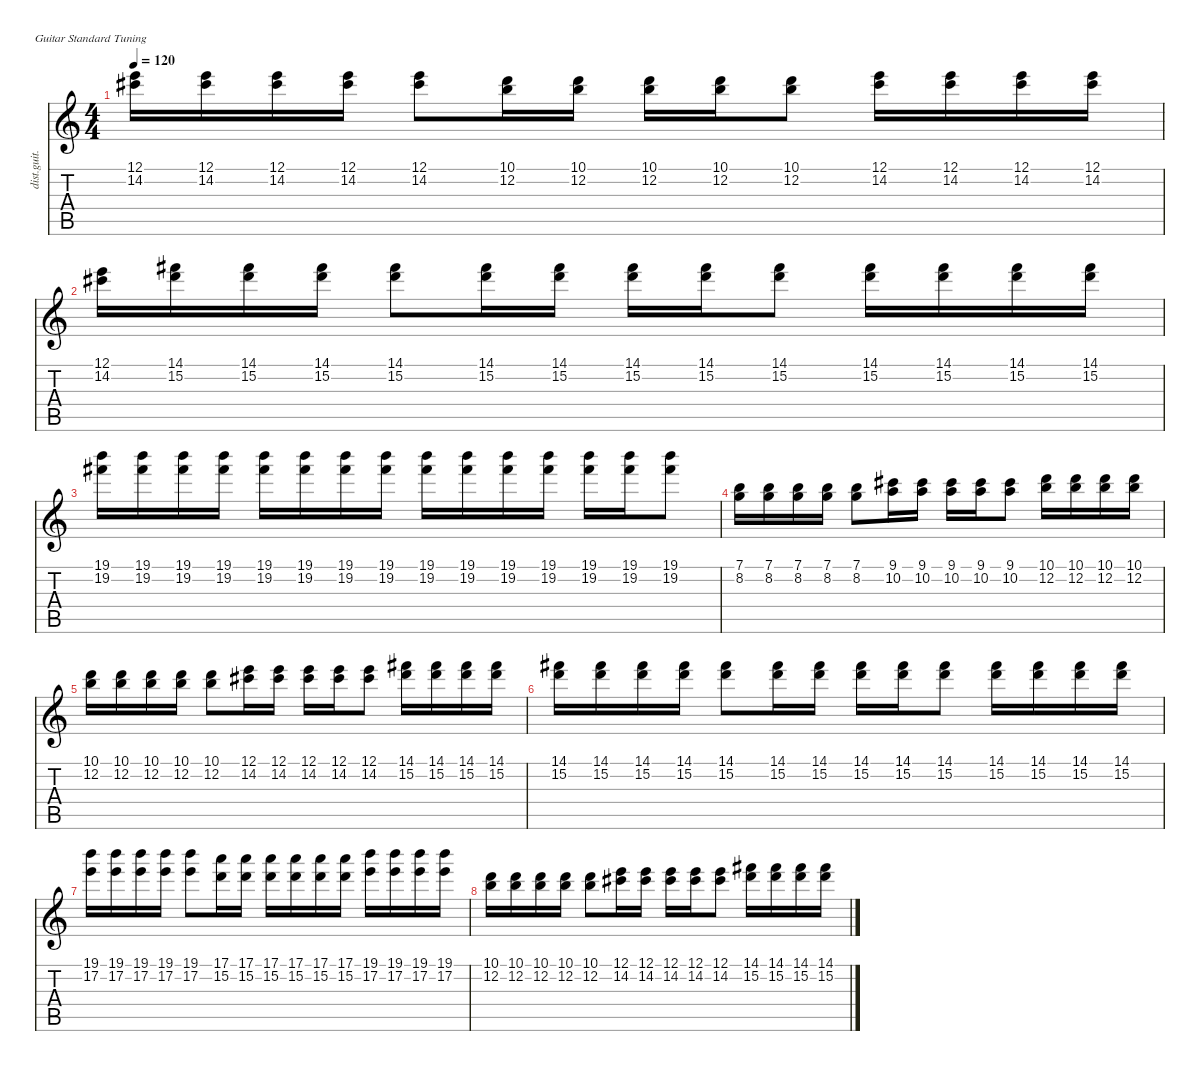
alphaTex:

\defaultSystemsLayout 4
\hideDynamics
\bracketExtendMode nobrackets
\otherSystemsTrackNameOrientation horizontal
\track ("(octave effect)" "dist.guit.") {instrument distortionguitar}
\staff {score tabs}
\tuning (E4 B3 G3 D3 A2 E2)
\ts (4 4)
\tempo 120
\clef g2
\ks c
(12.1 14.2{acc #}).16{dy f} (12.1 14.2{acc #}).16 (12.1 14.2{acc #}).16 (12.1 14.2{acc #}).16 (12.1 14.2{acc #}).8 (10.1 12.2).16 (10.1 12.2).16 (10.1 12.2).16 (10.1 12.2).16 (10.1 12.2).8 (12.1 14.2{acc #}).16 (12.1 14.2{acc #}).16 (12.1 14.2{acc #}).16 (12.1 14.2{acc #}).16 |
(12.1 14.2{acc #}).16 (14.1{acc #} 15.2).16 (14.1{acc #} 15.2).16 (14.1{acc #} 15.2).16 (14.1{acc #} 15.2).8 (14.1{acc #} 15.2).16 (14.1{acc #} 15.2).16 (14.1{acc #} 15.2).16 (14.1{acc #} 15.2).16 (14.1{acc #} 15.2).8 (14.1{acc #} 15.2).16 (14.1{acc #} 15.2).16 (14.1{acc #} 15.2).16 (14.1{acc #} 15.2).16 |
(19.1 19.2{acc #}).16 (19.1 19.2{acc #}).16 (19.1 19.2{acc #}).16 (19.1 19.2{acc #}).16 (19.1 19.2{acc #}).16 (19.1 19.2{acc #}).16 (19.1 19.2{acc #}).16 (19.1 19.2{acc #}).16 (19.1 19.2{acc #}).16 (19.1 19.2{acc #}).16 (19.1 19.2{acc #}).16 (19.1 19.2{acc #}).16 (19.1 19.2{acc #}).16 (19.1 19.2{acc #}).16 (19.1 19.2{acc #}).8 |
(7.1 8.2).16 (7.1 8.2).16 (7.1 8.2).16 (7.1 8.2).16 (7.1 8.2).8 (9.1{acc #} 10.2).16 (9.1{acc #} 10.2).16 (9.1{acc #} 10.2).16 (9.1{acc #} 10.2).16 (9.1{acc #} 10.2).8 (10.1 12.2).16 (10.1 12.2).16 (10.1 12.2).16 (10.1 12.2).16 |
(10.1 12.2).16 (10.1 12.2).16 (10.1 12.2).16 (10.1 12.2).16 (10.1 12.2).8 (12.1 14.2{acc #}).16 (12.1 14.2{acc #}).16 (12.1 14.2{acc #}).16 (12.1 14.2{acc #}).16 (12.1 14.2{acc #}).8 (14.1{acc #} 15.2).16 (14.1{acc #} 15.2).16 (14.1{acc #} 15.2).16 (14.1{acc #} 15.2).16 |
(14.1{acc #} 15.2).16 (14.1{acc #} 15.2).16 (14.1{acc #} 15.2).16 (14.1{acc #} 15.2).16 (14.1{acc #} 15.2).8 (14.1{acc #} 15.2).16 (14.1{acc #} 15.2).16 (14.1{acc #} 15.2).16 (14.1{acc #} 15.2).16 (14.1{acc #} 15.2).8 (14.1{acc #} 15.2).16 (14.1{acc #} 15.2).16 (14.1{acc #} 15.2).16 (14.1{acc #} 15.2).16 |
(19.1 17.2).16 (19.1 17.2).16 (19.1 17.2).16 (19.1 17.2).16 (19.1 17.2).8 (17.1 15.2).16 (17.1 15.2).16 (17.1 15.2).16 (17.1 15.2).16 (17.1 15.2).16 (17.1 15.2).16 (19.1 17.2).16 (19.1 17.2).16 (19.1 17.2).16 (19.1 17.2).16 |
(10.1 12.2).16 (10.1 12.2).16 (10.1 12.2).16 (10.1 12.2).16 (10.1 12.2).8 (12.1 14.2{acc #}).16 (12.1 14.2{acc #}).16 (12.1 14.2{acc #}).16 (12.1 14.2{acc #}).16 (12.1 14.2{acc #}).8 (14.1{acc #} 15.2).16 (14.1{acc #} 15.2).16 (14.1{acc #} 15.2).16 (14.1{acc #} 15.2).16
